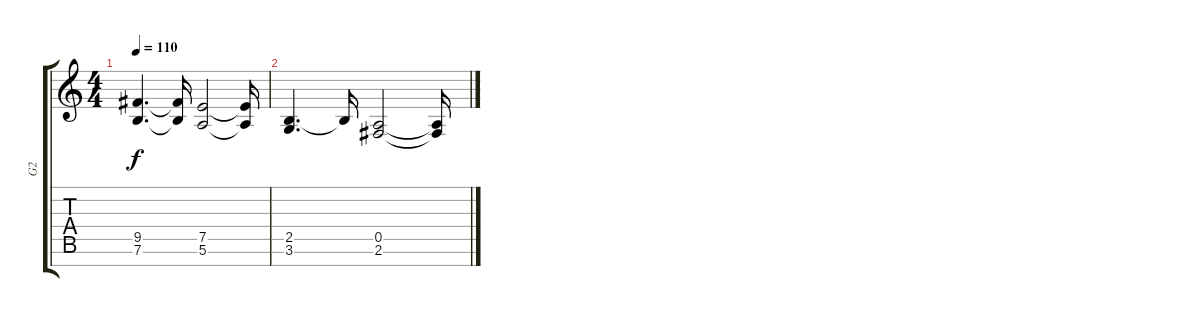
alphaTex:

\track ("G2" "G2") {instrument distortionguitar}
\staff {score tabs}
\tuning (E4 B3 G3 D3 A2 E2 B1) {hide}
\ts (4 4)
\tempo 110
\clef g2
\ks c
(9.5 7.6).4{d dy f} (9.5{t} 7.6{t}).16 (7.5 5.6).2 (7.5{t} 5.6{t}).16 |
(2.5 3.6).4{d} 2.5{t}.16 (0.5 2.6).2 (0.5{t} 2.6{t}).16
